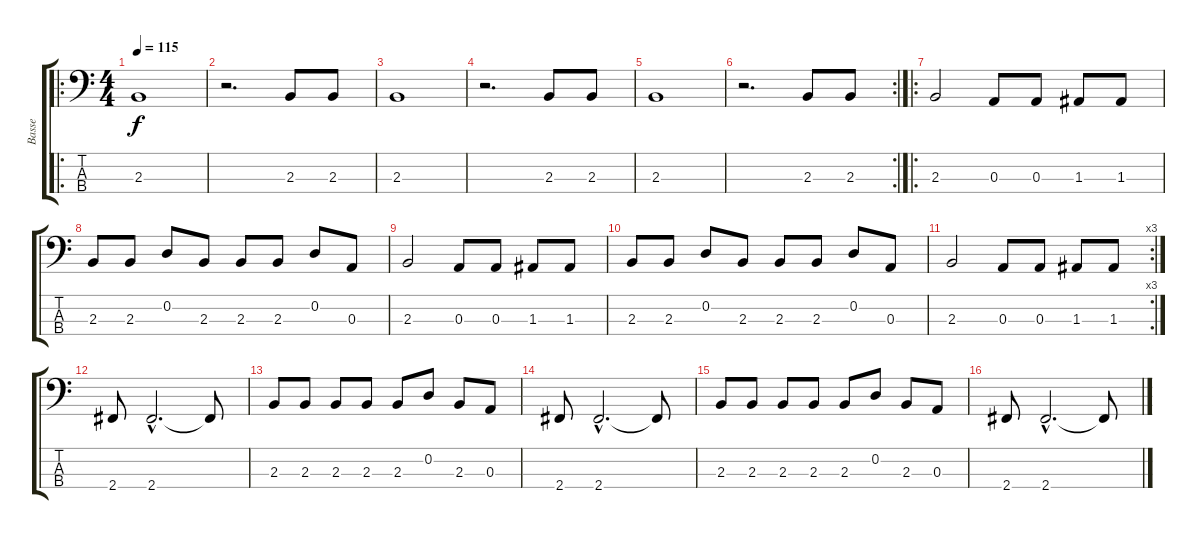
\track ("Basse" "Basse") {instrument electricbassfinger}
\staff {score tabs}
\tuning (G2 D2 A1 E1) {hide}
\ro
\ts (4 4)
\tempo 115
\clef f4
\ks c
2.3.1{dy f} |
r.2{d} 2.3.8 2.3.8 |
2.3.1 |
r.2{d} 2.3.8 2.3.8 |
2.3.1 |
\rc 2
r.2{d} 2.3.8 2.3.8 |
\ro
2.3.2 0.3.8 0.3.8 1.3.8 1.3.8 |
2.3.8 2.3.8 0.2.8 2.3.8 2.3.8 2.3.8 0.2.8 0.3.8 |
2.3.2 0.3.8 0.3.8 1.3.8 1.3.8 |
2.3.8 2.3.8 0.2.8 2.3.8 2.3.8 2.3.8 0.2.8 0.3.8 |
\rc 3
2.3.2 0.3.8 0.3.8 1.3.8 1.3.8 |
2.4.8 2.4{hac}.2{d} 2.4{t}.8 |
2.3.8 2.3.8 2.3.8 2.3.8 2.3.8 0.2.8 2.3.8 0.3.8 |
2.4.8 2.4{hac}.2{d} 2.4{t}.8 |
2.3.8 2.3.8 2.3.8 2.3.8 2.3.8 0.2.8 2.3.8 0.3.8 |
2.4.8 2.4{hac}.2{d} 2.4{t}.8
